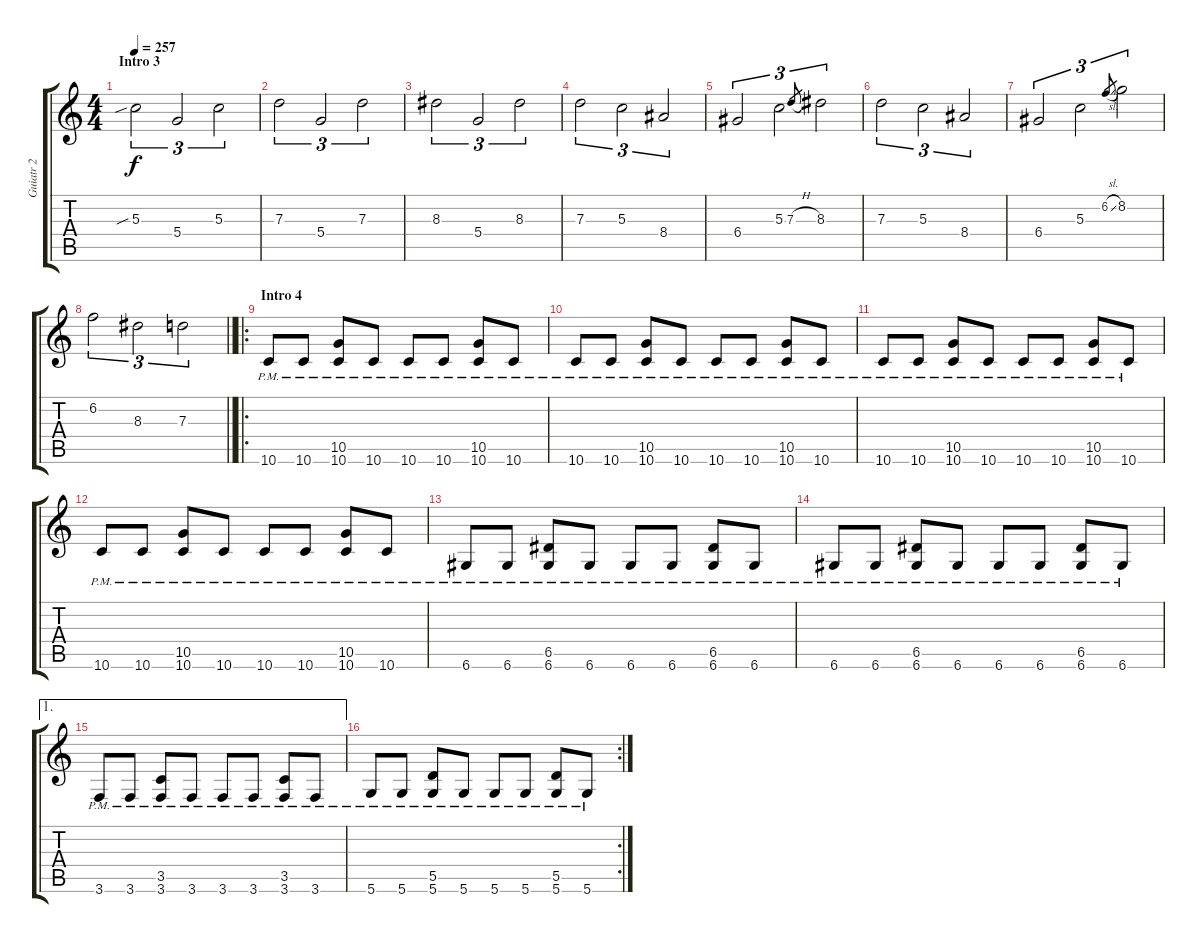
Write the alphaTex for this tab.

\track ("Guiatr 2" "Guiatr 2") {instrument distortionguitar}
\staff {score tabs}
\tuning (E4 B3 G3 D3 A2 D2) {hide}
\ts (4 4)
\section ("" "Intro 3")
\tempo 257
\clef g2
\ks c
5.3{sib}.2{tu (3 2) dy f} 5.4.2{tu (3 2)} 5.3.2{tu (3 2)} |
7.3.2{tu (3 2)} 5.4.2{tu (3 2)} 7.3.2{tu (3 2)} |
8.3.2{tu (3 2)} 5.4.2{tu (3 2)} 8.3.2{tu (3 2)} |
7.3.2{tu (3 2)} 5.3.2{tu (3 2)} 8.4.2{tu (3 2)} |
6.4.2{tu (3 2)} 5.3.2{tu (3 2)} 7.3{h}.8{gr} 8.3.2{tu (3 2)} |
7.3.2{tu (3 2)} 5.3.2{tu (3 2)} 8.4.2{tu (3 2)} |
6.4.2{tu (3 2)} 5.3.2{tu (3 2)} 6.2{sl}.8{gr} 8.2.2{tu (3 2)} |
\barLineRight lightlight
6.2.2{tu (3 2)} 8.3.2{tu (3 2)} 7.3.2{tu (3 2)} |
\ro
\section ("" "Intro 4")
10.6{pm}.8 10.6{pm}.8 (10.5{pm} 10.6{pm}).8 10.6{pm}.8 10.6{pm}.8 10.6{pm}.8 (10.5{pm} 10.6{pm}).8 10.6{pm}.8 |
10.6{pm}.8 10.6{pm}.8 (10.5{pm} 10.6{pm}).8 10.6{pm}.8 10.6{pm}.8 10.6{pm}.8 (10.5{pm} 10.6{pm}).8 10.6{pm}.8 |
10.6{pm}.8 10.6{pm}.8 (10.5{pm} 10.6{pm}).8 10.6{pm}.8 10.6{pm}.8 10.6{pm}.8 (10.5{pm} 10.6{pm}).8 10.6{pm}.8 |
10.6{pm}.8 10.6{pm}.8 (10.5{pm} 10.6{pm}).8 10.6{pm}.8 10.6{pm}.8 10.6{pm}.8 (10.5{pm} 10.6{pm}).8 10.6{pm}.8 |
6.6{pm}.8 6.6{pm}.8 (6.5{pm} 6.6{pm}).8 6.6{pm}.8 6.6{pm}.8 6.6{pm}.8 (6.5{pm} 6.6{pm}).8 6.6{pm}.8 |
6.6{pm}.8 6.6{pm}.8 (6.5{pm} 6.6{pm}).8 6.6{pm}.8 6.6{pm}.8 6.6{pm}.8 (6.5{pm} 6.6{pm}).8 6.6{pm}.8 |
\ae 1
3.6{pm}.8 3.6{pm}.8 (3.5{pm} 3.6{pm}).8 3.6{pm}.8 3.6{pm}.8 3.6{pm}.8 (3.5{pm} 3.6{pm}).8 3.6{pm}.8 |
\rc 2
5.6{pm}.8 5.6{pm}.8 (5.5{pm} 5.6{pm}).8 5.6{pm}.8 5.6{pm}.8 5.6{pm}.8 (5.5{pm} 5.6{pm}).8 5.6{pm}.8
